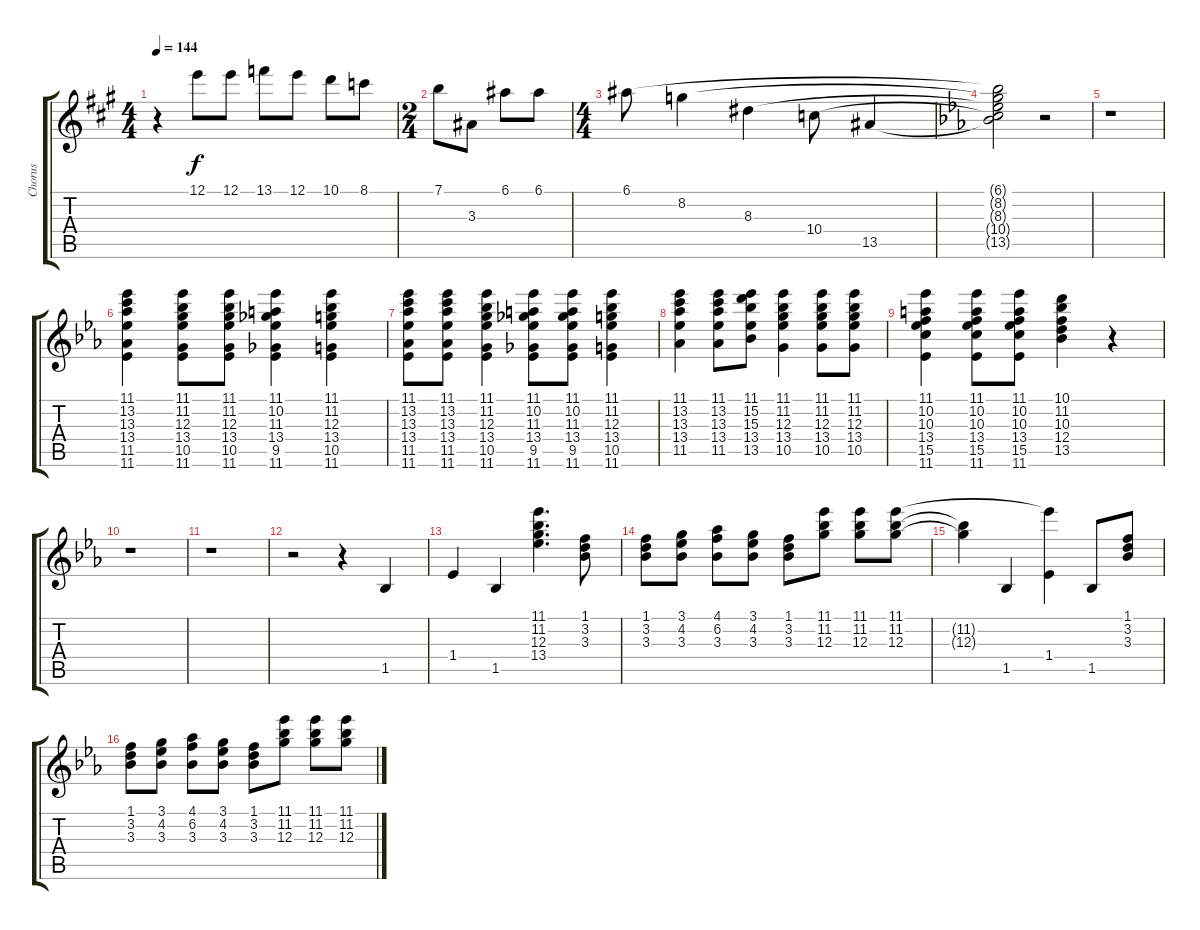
\track ("Chorus" "Chorus") {instrument acousticguitarsteel}
\staff {score tabs}
\tuning (E4 B3 G3 D3 A2 E2) {hide}
\ts (4 4)
\tempo 144
\clef g2
\ks a
r.4{dy f} 12.1.8 12.1.8 13.1.8 12.1.8 10.1.8 8.1.8 |
\ts (2 4)
7.1.8 3.3.8 6.1.8 6.1.8 |
\ts (4 4)
6.1.8 8.2.4 8.3.4 10.4.8 13.5.4 |
\ks eb
(6.1{t} 8.2{t} 8.3{t} 10.4{t} 13.5{t}).2 r.2 |
r.1 |
(11.1 13.2 13.3 13.4 11.5 11.6).4 (11.1 11.2 12.3 13.4 10.5 11.6).8 (11.1 11.2 12.3 13.4 10.5 11.6).8 (11.1 10.2 11.3 13.4 9.5 11.6).4 (11.1 11.2 12.3 13.4 10.5 11.6).4 |
(11.1 13.2 13.3 13.4 11.5 11.6).8 (11.1 13.2 13.3 13.4 11.5 11.6).8 (11.1 11.2 12.3 13.4 10.5 11.6).4 (11.1 10.2 11.3 13.4 9.5 11.6).8 (11.1 10.2 11.3 13.4 9.5 11.6).8 (11.1 11.2 12.3 13.4 10.5 11.6).4 |
(11.1 13.2 13.3 13.4 11.5).4 (11.1 13.2 13.3 13.4 11.5).8 (11.1 15.2 15.3 13.4 13.5).8 (11.1 11.2 12.3 13.4 10.5).4 (11.1 11.2 12.3 13.4 10.5).8 (11.1 11.2 12.3 13.4 10.5).8 |
(11.1 10.2 10.3 13.4 15.5 11.6).4 (11.1 10.2 10.3 13.4 15.5 11.6).8 (11.1 10.2 10.3 13.4 15.5 11.6).8 (10.1 11.2 10.3 12.4 13.5).4 r.4 |
r.1 |
r.1 |
r.2 r.4 1.5.4 |
1.4.4 1.5.4 (11.1 11.2 12.3 13.4).4{d} (1.1 3.2 3.3).8 |
(1.1 3.2 3.3).8 (3.1 4.2 3.3).8 (4.1 6.2 3.3).8 (3.1 4.2 3.3).8 (1.1 3.2 3.3).8 (11.1 11.2 12.3).8 (11.1 11.2 12.3).8 (11.1 11.2 12.3).8 |
(11.2{t} 12.3{t}).4 1.5.4 (11.1{t} 1.4).4 1.5.8 (1.1 3.2 3.3).8 |
(1.1 3.2 3.3).8 (3.1 4.2 3.3).8 (4.1 6.2 3.3).8 (3.1 4.2 3.3).8 (1.1 3.2 3.3).8 (11.1 11.2 12.3).8 (11.1 11.2 12.3).8 (11.1 11.2 12.3).8
